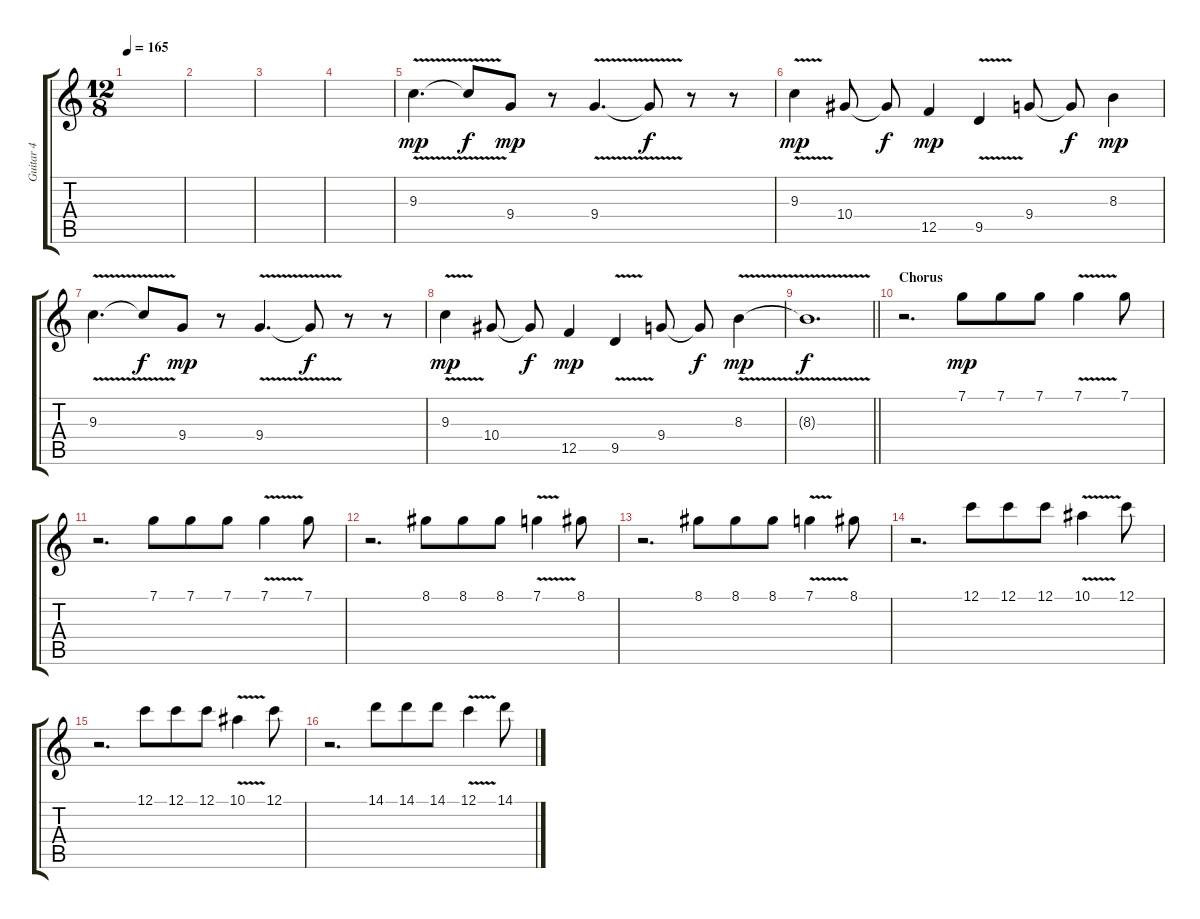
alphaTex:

\track ("Guitar 4" "Guitar 4") {instrument distortionguitar}
\staff {score tabs}
\tuning (C4 G3 Eb3 Bb2 F2 C2) {hide}
\ts (12 8)
\section ("" "")
\tempo 165
\clef g2
\ks c
|
|
|
|
9.3{v}.4{d dy mp} 9.3{t}.8{dy f} 9.4.8{dy mp} r.8 9.4{v}.4{d} 9.4{t}.8{dy f} r.8 r.8 |
9.3{v}.4{dy mp} 10.4.8 10.4{t}.8{dy f} 12.5.4{dy mp} 9.5{v}.4 9.4.8 9.4{t}.8{dy f} 8.3.4{dy mp} |
9.3{v}.4{d} 9.3{t}.8{dy f} 9.4.8{dy mp} r.8 9.4{v}.4{d} 9.4{t}.8{dy f} r.8 r.8 |
9.3{v}.4{dy mp} 10.4.8 10.4{t}.8{dy f} 12.5.4{dy mp} 9.5{v}.4 9.4.8 9.4{t}.8{dy f} 8.3{v}.4{dy mp} |
\barLineRight lightlight
8.3{t}.1{d dy f} |
\section ("" "Chorus")
r.2{d} 7.1.8{dy mp} 7.1.8 7.1.8 7.1{v}.4 7.1.8 |
r.2{d} 7.1.8 7.1.8 7.1.8 7.1{v}.4 7.1.8 |
r.2{d} 8.1.8 8.1.8 8.1.8 7.1{v}.4 8.1.8 |
r.2{d} 8.1.8 8.1.8 8.1.8 7.1{v}.4 8.1.8 |
r.2{d} 12.1.8 12.1.8 12.1.8 10.1{v}.4 12.1.8 |
r.2{d} 12.1.8 12.1.8 12.1.8 10.1{v}.4 12.1.8 |
r.2{d} 14.1.8 14.1.8 14.1.8 12.1{v}.4 14.1.8
